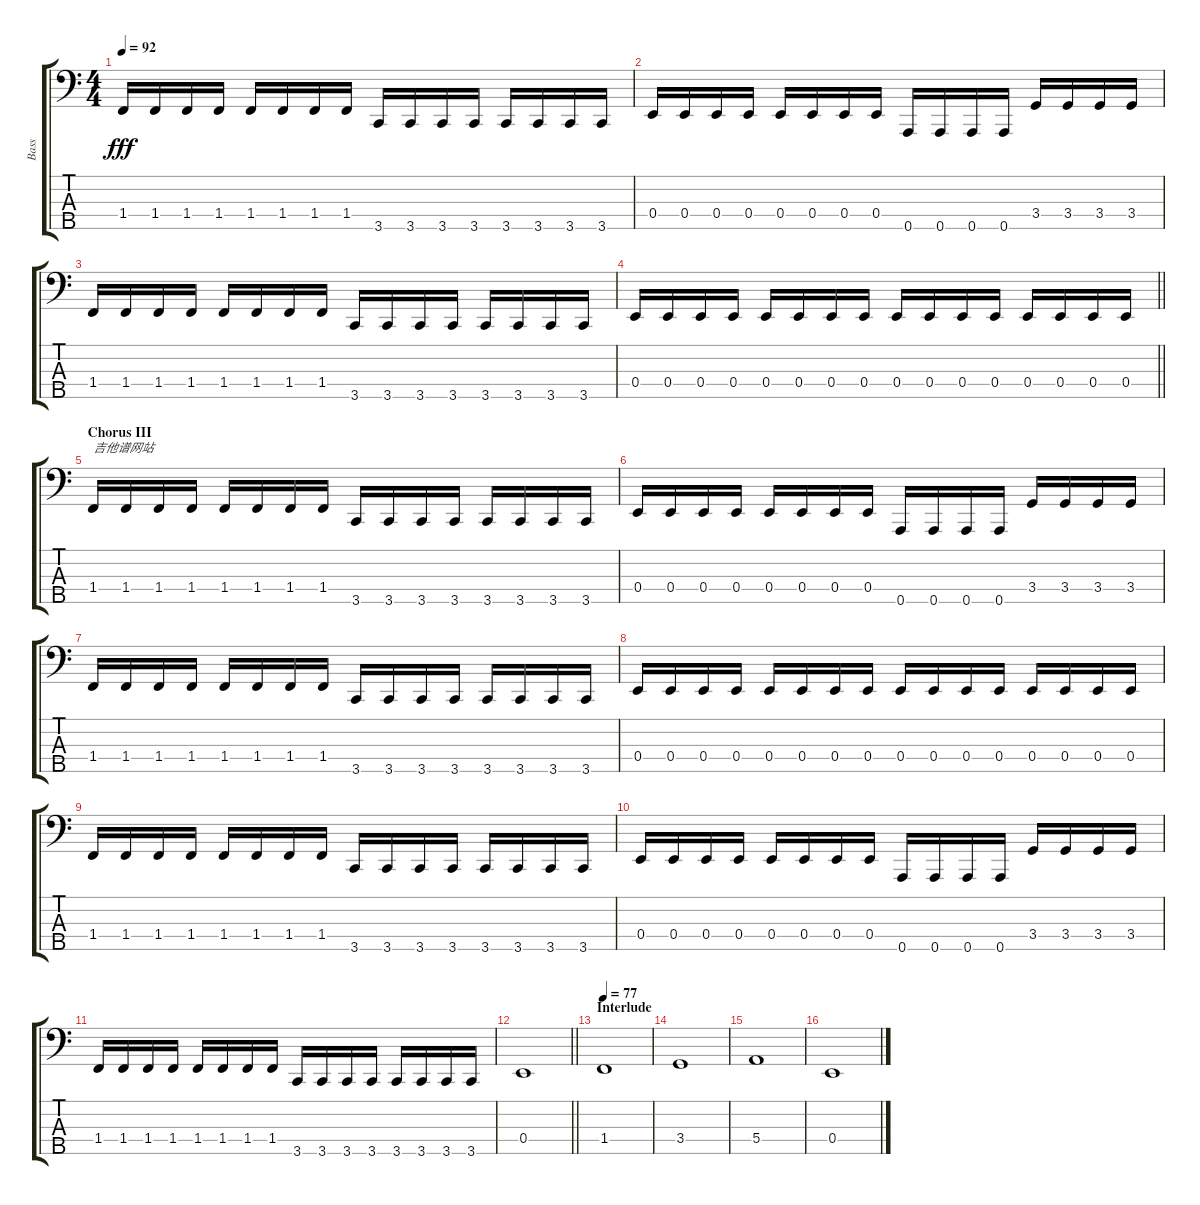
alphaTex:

\track ("Bass" "Bass") {instrument electricbasspick}
\staff {score tabs}
\tuning (G2 D2 A1 E1 A0) {hide}
\ts (4 4)
\tempo 92
\clef f4
\ks c
1.4.16{dy fff} 1.4.16 1.4.16 1.4.16 1.4.16 1.4.16 1.4.16 1.4.16 3.5.16 3.5.16 3.5.16 3.5.16 3.5.16 3.5.16 3.5.16 3.5.16 |
0.4.16 0.4.16 0.4.16 0.4.16 0.4.16 0.4.16 0.4.16 0.4.16 0.5.16 0.5.16 0.5.16 0.5.16 3.4.16 3.4.16 3.4.16 3.4.16 |
1.4.16 1.4.16 1.4.16 1.4.16 1.4.16 1.4.16 1.4.16 1.4.16 3.5.16 3.5.16 3.5.16 3.5.16 3.5.16 3.5.16 3.5.16 3.5.16 |
\barLineRight lightlight
0.4.16 0.4.16 0.4.16 0.4.16 0.4.16 0.4.16 0.4.16 0.4.16 0.4.16 0.4.16 0.4.16 0.4.16 0.4.16 0.4.16 0.4.16 0.4.16 |
\section ("" "Chorus III")
1.4.16{txt "吉他谱网站"} 1.4.16 1.4.16 1.4.16 1.4.16 1.4.16 1.4.16 1.4.16 3.5.16 3.5.16 3.5.16 3.5.16 3.5.16 3.5.16 3.5.16 3.5.16 |
0.4.16 0.4.16 0.4.16 0.4.16 0.4.16 0.4.16 0.4.16 0.4.16 0.5.16 0.5.16 0.5.16 0.5.16 3.4.16 3.4.16 3.4.16 3.4.16 |
1.4.16 1.4.16 1.4.16 1.4.16 1.4.16 1.4.16 1.4.16 1.4.16 3.5.16 3.5.16 3.5.16 3.5.16 3.5.16 3.5.16 3.5.16 3.5.16 |
0.4.16 0.4.16 0.4.16 0.4.16 0.4.16 0.4.16 0.4.16 0.4.16 0.4.16 0.4.16 0.4.16 0.4.16 0.4.16 0.4.16 0.4.16 0.4.16 |
1.4.16 1.4.16 1.4.16 1.4.16 1.4.16 1.4.16 1.4.16 1.4.16 3.5.16 3.5.16 3.5.16 3.5.16 3.5.16 3.5.16 3.5.16 3.5.16 |
0.4.16 0.4.16 0.4.16 0.4.16 0.4.16 0.4.16 0.4.16 0.4.16 0.5.16 0.5.16 0.5.16 0.5.16 3.4.16 3.4.16 3.4.16 3.4.16 |
1.4.16 1.4.16 1.4.16 1.4.16 1.4.16 1.4.16 1.4.16 1.4.16 3.5.16 3.5.16 3.5.16 3.5.16 3.5.16 3.5.16 3.5.16 3.5.16 |
\barLineRight lightlight
0.4.1 |
\section ("" "Interlude")
\tempo 77
1.4.1 |
3.4.1 |
5.4.1 |
0.4.1
